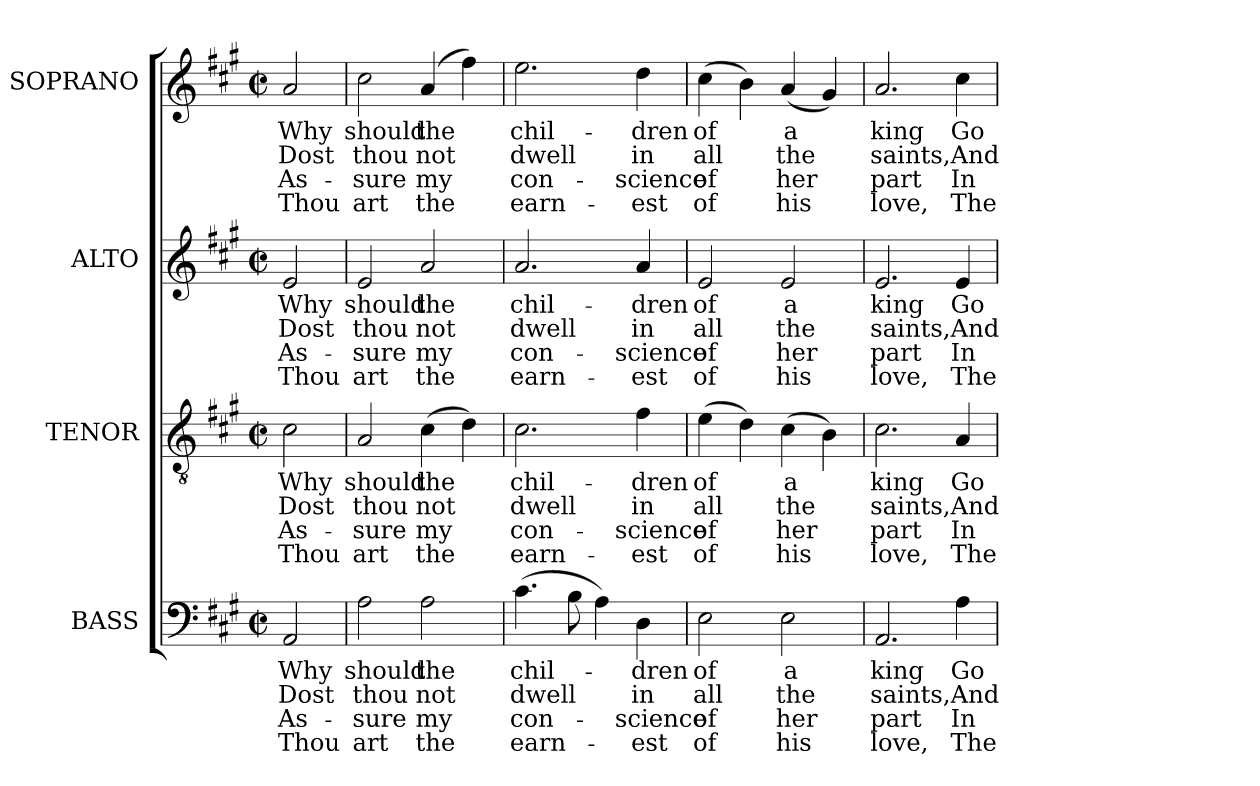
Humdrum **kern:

**kern	**text	**text	**text	**text	**kern	**text	**text	**text	**text	**kern	**text	**text	**text	**text	**kern	**text	**text	**text	**text
*part4	*part4	*part4	*part4	*part4	*part3	*part3	*part3	*part3	*part3	*part2	*part2	*part2	*part2	*part2	*part1	*part1	*part1	*part1	*part1
*staff4	*staff4	*staff4	*staff4	*staff4	*staff3	*staff3	*staff3	*staff3	*staff3	*staff2	*staff2	*staff2	*staff2	*staff2	*staff1	*staff1	*staff1	*staff1	*staff1
*I"BASS	*	*	*	*	*I"TENOR	*	*	*	*	*I"ALTO	*	*	*	*	*I"SOPRANO	*	*	*	*
*I'B.	*	*	*	*	*I'T.	*	*	*	*	*I'A.	*	*	*	*	*I'S.	*	*	*	*
!!LO:PB:g=z
*clefF4	*	*	*	*	*clefGv2	*	*	*	*	*clefG2	*	*	*	*	*clefG2	*	*	*	*
*	*	*	*	*	*ITrd7c12	*	*	*	*	*	*	*	*	*	*	*	*	*	*
*k[f#c#g#]	*	*	*	*	*k[f#c#g#]	*	*	*	*	*k[f#c#g#]	*	*	*	*	*k[f#c#g#]	*	*	*	*
*A:	*	*	*	*	*A:	*	*	*	*	*A:	*	*	*	*	*A:	*	*	*	*
*M2/2	*	*	*	*	*M2/2	*	*	*	*	*M2/2	*	*	*	*	*M2/2	*	*	*	*
*met(c|)	*	*	*	*	*met(c|)	*	*	*	*	*met(c|)	*	*	*	*	*met(c|)	*	*	*	*
=	=	=	=	=	=	=	=	=	=	=	=	=	=	=	=	=	=	=	=
!	!LO:LY:b:color=#000000	!LO:LY:b:color=#000000	!LO:LY:b:color=#000000	!LO:LY:b:color=#000000	!	!	!	!	!	!	!	!	!	!	!	!	!	!	!
!	!	!	!	!	!	!LO:LY:b:color=#000000	!LO:LY:b:color=#000000	!LO:LY:b:color=#000000	!LO:LY:b:color=#000000	!	!	!	!	!	!	!	!	!	!
!	!	!	!	!	!	!	!	!	!	!	!LO:LY:b:color=#000000	!LO:LY:b:color=#000000	!LO:LY:b:color=#000000	!LO:LY:b:color=#000000	!	!	!	!	!
!	!	!	!	!	!	!	!	!	!	!	!	!	!	!	!	!LO:LY:b:color=#000000	!LO:LY:b:color=#000000	!LO:LY:b:color=#000000	!LO:LY:b:color=#000000
2AAi/	Why	Dost	As-	-Thou	2C#i\	Why	Dost	As-	-Thou	2ei/	Why	Dost	As-	-Thou	2ai/	Why	Dost	As-	-Thou
=1	=1	=1	=1	=1	=1	=1	=1	=1	=1	=1	=1	=1	=1	=1	=1	=1	=1	=1	=1
!	!LO:LY:b:color=#000000	!LO:LY:b:color=#000000	!LO:LY:b:color=#000000	!LO:LY:b:color=#000000	!	!	!	!	!	!	!	!	!	!	!	!	!	!	!
!	!	!	!	!	!	!LO:LY:b:color=#000000	!LO:LY:b:color=#000000	!LO:LY:b:color=#000000	!LO:LY:b:color=#000000	!	!	!	!	!	!	!	!	!	!
!	!	!	!	!	!	!	!	!	!	!	!LO:LY:b:color=#000000	!LO:LY:b:color=#000000	!LO:LY:b:color=#000000	!LO:LY:b:color=#000000	!	!	!	!	!
!	!	!	!	!	!	!	!	!	!	!	!	!	!	!	!	!LO:LY:b:color=#000000	!LO:LY:b:color=#000000	!LO:LY:b:color=#000000	!LO:LY:b:color=#000000
2Ai\	should	thou	sure	art	2AAi/	should	thou	sure	art	2ei/	should	thou	sure	art	2cc#i\	should	thou	sure	art
!	!LO:LY:b:color=#000000	!LO:LY:b:color=#000000	!LO:LY:b:color=#000000	!LO:LY:b:color=#000000	!	!	!	!	!	!	!	!	!	!	!	!	!	!	!
!	!	!	!	!	!	!LO:LY:b:color=#000000	!LO:LY:b:color=#000000	!LO:LY:b:color=#000000	!LO:LY:b:color=#000000	!	!	!	!	!	!	!	!	!	!
!	!	!	!	!	!	!	!	!	!	!	!LO:LY:b:color=#000000	!LO:LY:b:color=#000000	!LO:LY:b:color=#000000	!LO:LY:b:color=#000000	!	!	!	!	!
!	!	!	!	!	!	!	!	!	!	!	!	!	!	!	!	!LO:LY:b:color=#000000	!LO:LY:b:color=#000000	!LO:LY:b:color=#000000	!LO:LY:b:color=#000000
2Ai\	the	not	my	the	(4C#i\	the	not	my	the	2ai/	the	not	my	the	(4ai/	the	not	my	the
.	.	.	.	.	4Di\)	.	.	.	.	.	.	.	.	.	4ff#i\)	.	.	.	.
=2	=2	=2	=2	=2	=2	=2	=2	=2	=2	=2	=2	=2	=2	=2	=2	=2	=2	=2	=2
!	!LO:LY:b:color=#000000	!LO:LY:b:color=#000000	!LO:LY:b:color=#000000	!LO:LY:b:color=#000000	!	!	!	!	!	!	!	!	!	!	!	!	!	!	!
!	!	!	!	!	!	!LO:LY:b:color=#000000	!LO:LY:b:color=#000000	!LO:LY:b:color=#000000	!LO:LY:b:color=#000000	!	!	!	!	!	!	!	!	!	!
!	!	!	!	!	!	!	!	!	!	!	!LO:LY:b:color=#000000	!LO:LY:b:color=#000000	!LO:LY:b:color=#000000	!LO:LY:b:color=#000000	!	!	!	!	!
!	!	!	!	!	!	!	!	!	!	!	!	!	!	!	!	!LO:LY:b:color=#000000	!LO:LY:b:color=#000000	!LO:LY:b:color=#000000	!LO:LY:b:color=#000000
(4.c#i\	chil-	dwell	con-	-earn-	2.C#i\	chil-	dwell	con-	-earn-	2.ai/	chil-	dwell	con-	-earn-	2.eei\	chil-	dwell	con-	-earn-
8Bi\	.	.	.	.	.	.	.	.	.	.	.	.	.	.	.	.	.	.	.
4Ai\)	.	.	.	.	.	.	.	.	.	.	.	.	.	.	.	.	.	.	.
!	!LO:LY:b:color=#000000	!LO:LY:b:color=#000000	!LO:LY:b:color=#000000	!LO:LY:b:color=#000000	!	!	!	!	!	!	!	!	!	!	!	!	!	!	!
!	!	!	!	!	!	!LO:LY:b:color=#000000	!LO:LY:b:color=#000000	!LO:LY:b:color=#000000	!LO:LY:b:color=#000000	!	!	!	!	!	!	!	!	!	!
!	!	!	!	!	!	!	!	!	!	!	!LO:LY:b:color=#000000	!LO:LY:b:color=#000000	!LO:LY:b:color=#000000	!LO:LY:b:color=#000000	!	!	!	!	!
!	!	!	!	!	!	!	!	!	!	!	!	!	!	!	!	!LO:LY:b:color=#000000	!LO:LY:b:color=#000000	!LO:LY:b:color=#000000	!LO:LY:b:color=#000000
4Di\	-dren	in	-science	est	4F#i\	-dren	in	-science	est	4ai/	-dren	in	-science	est	4ddi\	-dren	in	-science	est
=3	=3	=3	=3	=3	=3	=3	=3	=3	=3	=3	=3	=3	=3	=3	=3	=3	=3	=3	=3
!	!LO:LY:b:color=#000000	!LO:LY:b:color=#000000	!LO:LY:b:color=#000000	!LO:LY:b:color=#000000	!	!	!	!	!	!	!	!	!	!	!	!	!	!	!
!	!	!	!	!	!	!LO:LY:b:color=#000000	!LO:LY:b:color=#000000	!LO:LY:b:color=#000000	!LO:LY:b:color=#000000	!	!	!	!	!	!	!	!	!	!
!	!	!	!	!	!	!	!	!	!	!	!LO:LY:b:color=#000000	!LO:LY:b:color=#000000	!LO:LY:b:color=#000000	!LO:LY:b:color=#000000	!	!	!	!	!
!	!	!	!	!	!	!	!	!	!	!	!	!	!	!	!	!LO:LY:b:color=#000000	!LO:LY:b:color=#000000	!LO:LY:b:color=#000000	!LO:LY:b:color=#000000
2Ei\	of	all	of	of	(4Ei\	of	all	of	of	2ei/	of	all	of	of	(4cc#i\	of	all	of	of
.	.	.	.	.	4Di\)	.	.	.	.	.	.	.	.	.	4bi\)	.	.	.	.
!	!LO:LY:b:color=#000000	!LO:LY:b:color=#000000	!LO:LY:b:color=#000000	!LO:LY:b:color=#000000	!	!	!	!	!	!	!	!	!	!	!	!	!	!	!
!	!	!	!	!	!	!LO:LY:b:color=#000000	!LO:LY:b:color=#000000	!LO:LY:b:color=#000000	!LO:LY:b:color=#000000	!	!	!	!	!	!	!	!	!	!
!	!	!	!	!	!	!	!	!	!	!	!LO:LY:b:color=#000000	!LO:LY:b:color=#000000	!LO:LY:b:color=#000000	!LO:LY:b:color=#000000	!	!	!	!	!
!	!	!	!	!	!	!	!	!	!	!	!	!	!	!	!	!LO:LY:b:color=#000000	!LO:LY:b:color=#000000	!LO:LY:b:color=#000000	!LO:LY:b:color=#000000
2Ei\	a	the	her	his	(4C#i\	a	the	her	his	2ei/	a	the	her	his	(4ai/	a	the	her	his
.	.	.	.	.	4BBi\)	.	.	.	.	.	.	.	.	.	4g#i/)	.	.	.	.
=4	=4	=4	=4	=4	=4	=4	=4	=4	=4	=4	=4	=4	=4	=4	=4	=4	=4	=4	=4
!	!LO:LY:b:color=#000000	!LO:LY:b:color=#000000	!LO:LY:b:color=#000000	!LO:LY:b:color=#000000	!	!	!	!	!	!	!	!	!	!	!	!	!	!	!
!	!	!	!	!	!	!LO:LY:b:color=#000000	!LO:LY:b:color=#000000	!LO:LY:b:color=#000000	!LO:LY:b:color=#000000	!	!	!	!	!	!	!	!	!	!
!	!	!	!	!	!	!	!	!	!	!	!LO:LY:b:color=#000000	!LO:LY:b:color=#000000	!LO:LY:b:color=#000000	!LO:LY:b:color=#000000	!	!	!	!	!
!	!	!	!	!	!	!	!	!	!	!	!	!	!	!	!	!LO:LY:b:color=#000000	!LO:LY:b:color=#000000	!LO:LY:b:color=#000000	!LO:LY:b:color=#000000
2.AAi/	king	saints,	part	love,	2.C#i\	king	saints,	part	love,	2.ei/	king	saints,	part	love,	2.ai/	king	saints,	part	love,
!	!LO:LY:b:color=#000000	!LO:LY:b:color=#000000	!LO:LY:b:color=#000000	!LO:LY:b:color=#000000	!	!	!	!	!	!	!	!	!	!	!	!	!	!	!
!	!	!	!	!	!	!LO:LY:b:color=#000000	!LO:LY:b:color=#000000	!LO:LY:b:color=#000000	!LO:LY:b:color=#000000	!	!	!	!	!	!	!	!	!	!
!	!	!	!	!	!	!	!	!	!	!	!LO:LY:b:color=#000000	!LO:LY:b:color=#000000	!LO:LY:b:color=#000000	!LO:LY:b:color=#000000	!	!	!	!	!
!	!	!	!	!	!	!	!	!	!	!	!	!	!	!	!	!LO:LY:b:color=#000000	!LO:LY:b:color=#000000	!LO:LY:b:color=#000000	!LO:LY:b:color=#000000
4Ai\	Go	And	In	The	4AAi/	Go	And	In	The	4ei/	Go	And	In	The	4cc#i\	Go	And	In	The
=	=	=	=	=	=	=	=	=	=	=	=	=	=	=	=	=	=	=	=
*-	*-	*-	*-	*-	*-	*-	*-	*-	*-	*-	*-	*-	*-	*-	*-	*-	*-	*-	*-
